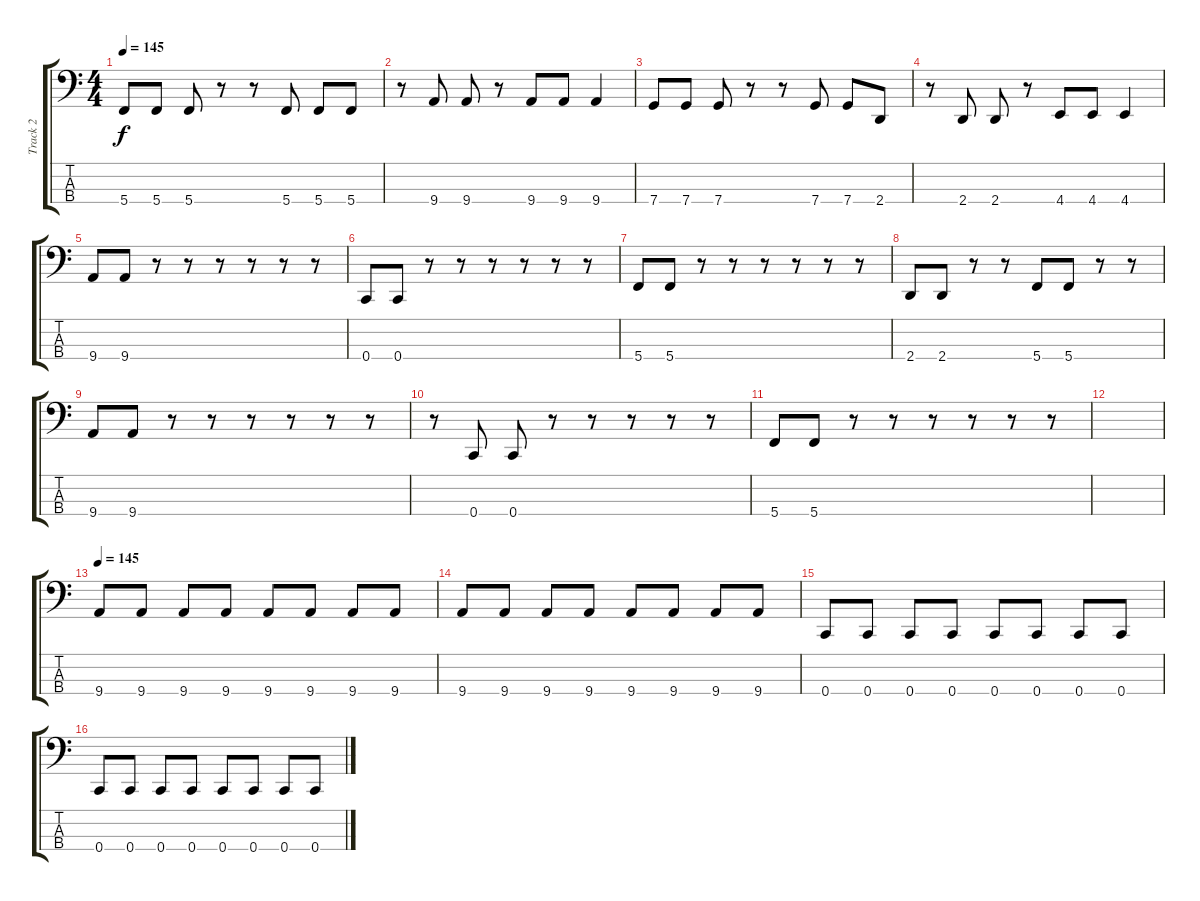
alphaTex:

\track ("Track 2" "Track 2") {instrument electricbassfinger}
\staff {score tabs}
\tuning (F2 C2 G1 C1) {hide}
\ts (4 4)
\tempo 145
\clef f4
\ks c
5.4.8{dy f} 5.4.8 5.4.8 r.8 r.8 5.4.8 5.4.8 5.4.8 |
r.8 9.4.8 9.4.8 r.8 9.4.8 9.4.8 9.4.4 |
7.4.8 7.4.8 7.4.8 r.8 r.8 7.4.8 7.4.8 2.4.8 |
r.8 2.4.8 2.4.8 r.8 4.4.8 4.4.8 4.4.4 |
9.4.8 9.4.8 r.8 r.8 r.8 r.8 r.8 r.8 |
0.4.8 0.4.8 r.8 r.8 r.8 r.8 r.8 r.8 |
5.4.8 5.4.8 r.8 r.8 r.8 r.8 r.8 r.8 |
2.4.8 2.4.8 r.8 r.8 5.4.8 5.4.8 r.8 r.8 |
9.4.8 9.4.8 r.8 r.8 r.8 r.8 r.8 r.8 |
r.8 0.4.8 0.4.8 r.8 r.8 r.8 r.8 r.8 |
5.4.8 5.4.8 r.8 r.8 r.8 r.8 r.8 r.8 |
|
\tempo 145
9.4.8 9.4.8 9.4.8 9.4.8 9.4.8 9.4.8 9.4.8 9.4.8 |
9.4.8 9.4.8 9.4.8 9.4.8 9.4.8 9.4.8 9.4.8 9.4.8 |
0.4.8 0.4.8 0.4.8 0.4.8 0.4.8 0.4.8 0.4.8 0.4.8 |
0.4.8 0.4.8 0.4.8 0.4.8 0.4.8 0.4.8 0.4.8 0.4.8
